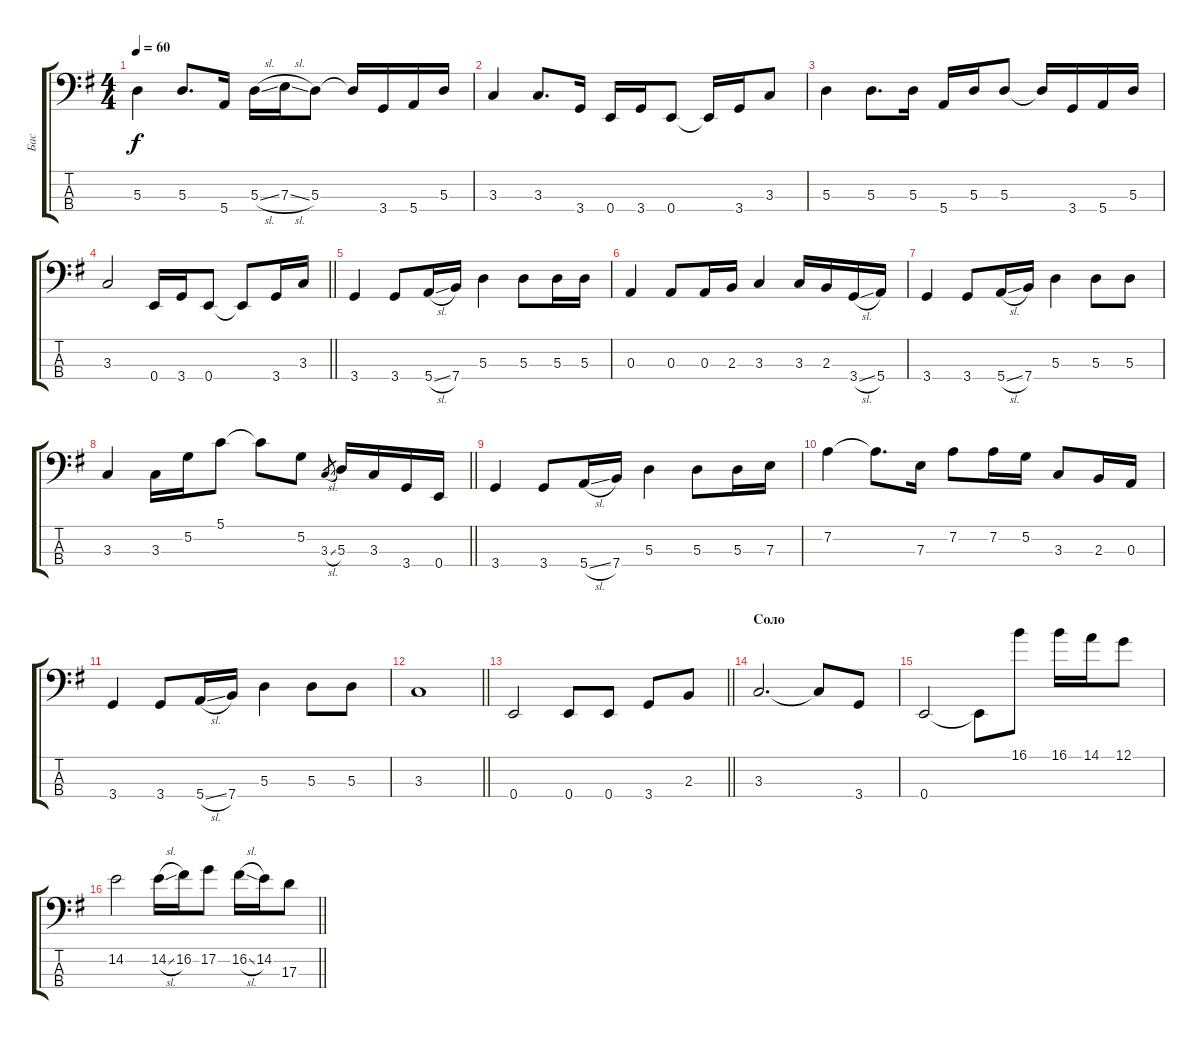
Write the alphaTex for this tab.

\track ("Бас" "Бас") {instrument electricbassfinger}
\staff {score tabs}
\tuning (G2 D2 A1 E1) {hide}
\ts (4 4)
\tempo 60
\clef f4
\ks g
5.3.4{dy f} 5.3.8{d} 5.4.16 5.3{sl}.16 7.3{sl}.16 5.3.8 5.3{t}.16 3.4.16 5.4.16 5.3.16 |
3.3.4 3.3.8{d} 3.4.16 0.4.16 3.4.16 0.4.8 0.4{t}.16 3.4.16 3.3.8 |
5.3.4 5.3.8{d} 5.3.16 5.4.16 5.3.16 5.3.8 5.3{t}.16 3.4.16 5.4.16 5.3.16 |
\barLineRight lightlight
3.3.2 0.4.16 3.4.16 0.4.8 0.4{t}.8 3.4.16 3.3.16 |
3.4.4 3.4.8 5.4{sl}.16 7.4.16 5.3.4 5.3.8 5.3.16 5.3.16 |
0.3.4 0.3.8 0.3.16 2.3.16 3.3.4 3.3.16 2.3.16 3.4{sl}.16 5.4.16 |
3.4.4 3.4.8 5.4{sl}.16 7.4.16 5.3.4 5.3.8 5.3.8 |
\barLineRight lightlight
3.3.4 3.3.16 5.2.16 5.1.8 5.1{t}.8 5.2.8 3.3{sl}.8{gr} 5.3.16 3.3.16 3.4.16 0.4.16 |
3.4.4 3.4.8 5.4{sl}.16 7.4.16 5.3.4 5.3.8 5.3.16 7.3.16 |
7.2.4 7.2{t}.8{d} 7.3.16 7.2.8 7.2.16 5.2.16 3.3.8 2.3.16 0.3.16 |
3.4.4 3.4.8 5.4{sl}.16 7.4.16 5.3.4 5.3.8 5.3.8 |
\barLineRight lightlight
3.3.1 |
\barLineRight lightlight
0.4.2 0.4.8 0.4.8 3.4.8 2.3.8 |
\section ("" "Соло")
3.3.2{d} 3.3{t}.8 3.4.8 |
0.4.2 0.4{t}.8 16.1.8 16.1.16 14.1.16 12.1.8 |
\barLineRight lightlight
14.2.2 14.2{sl}.16 16.2.16 17.2.8 16.2{sl}.16 14.2.16 17.3.8
